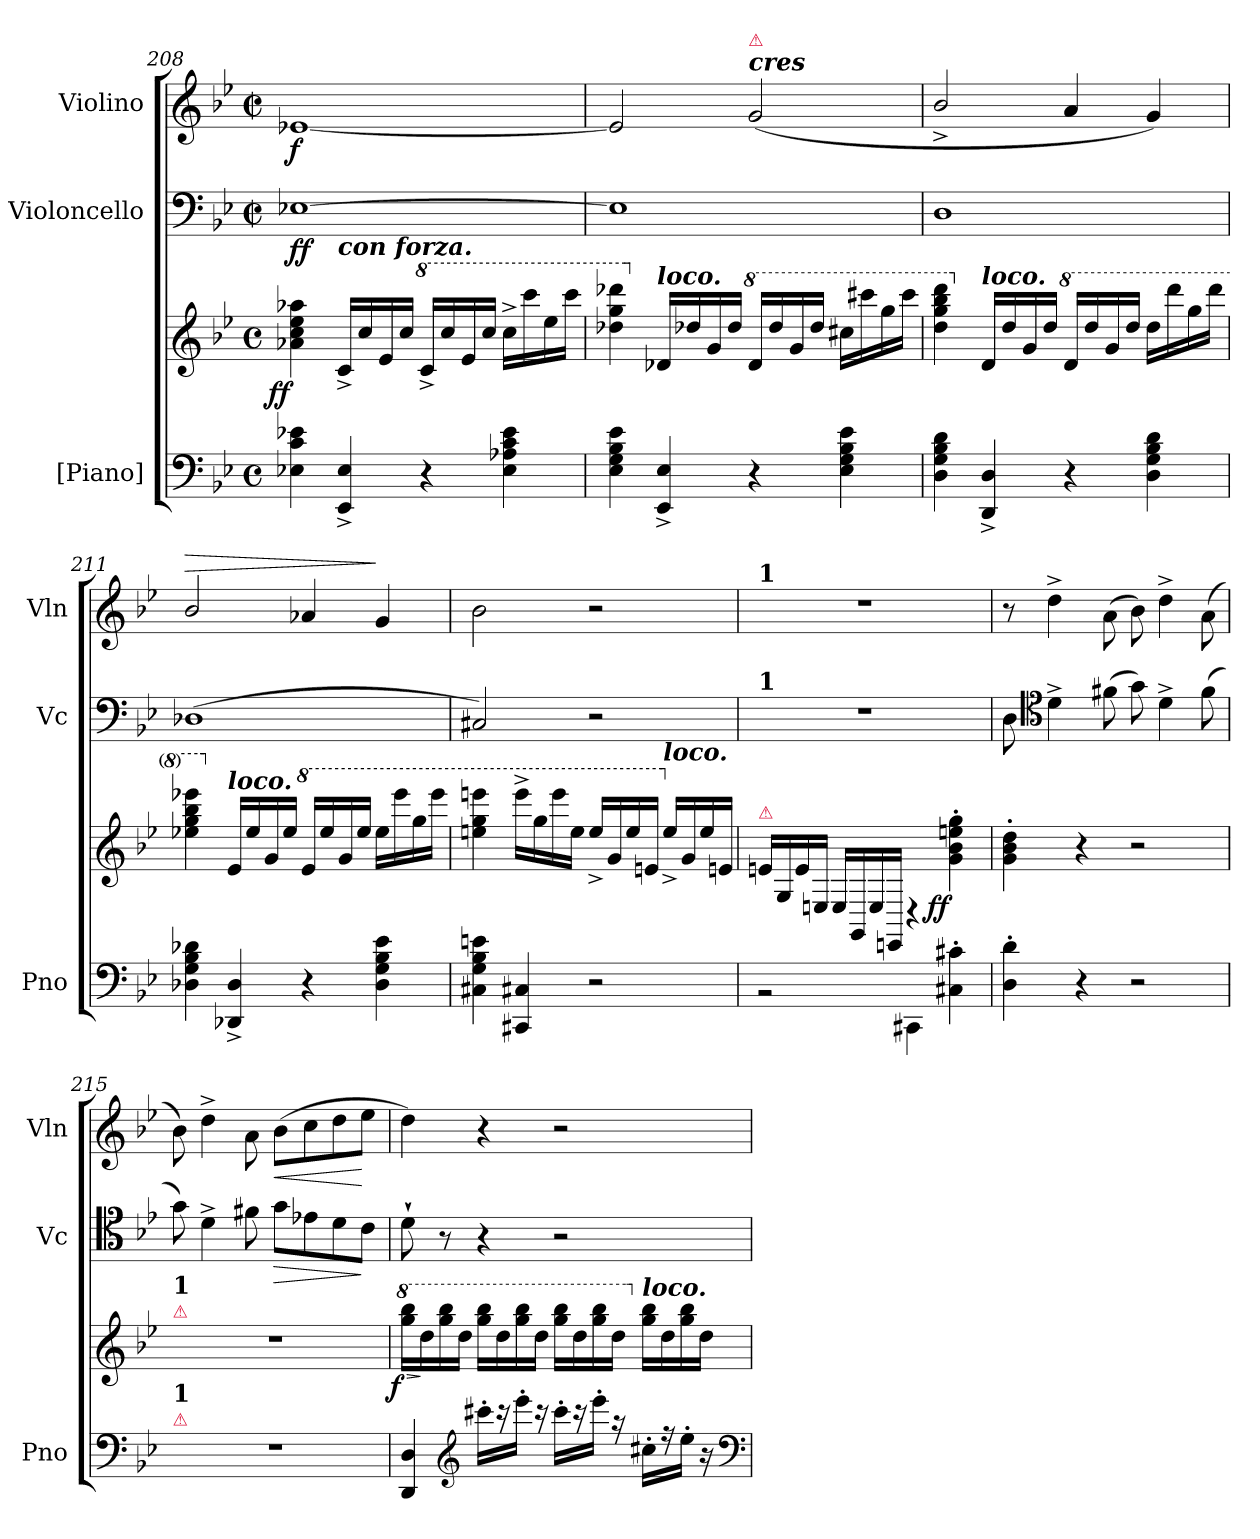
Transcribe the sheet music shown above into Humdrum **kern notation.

**kern	**kern	**dynam	**kern	**dynam	**kern	**dynam
*part3	*part3	*part3	*part2	*part2	*part1	*part1
*staff4	*staff3	*staff3/4	*staff2	*staff2	*staff1	*staff1
*I"[Piano]	*	*	*I"Violoncello	*	*I"Violino	*
*I'Pno	*	*	*I'Vc	*	*I'Vln	*
*clefF4	*clefG2	*	*clefF4	*	*clefG2	*
*k[b-e-]	*k[b-e-]	*	*k[b-e-]	*	*k[b-e-]	*
*g:	*g:	*	*g:	*	*g:	*
*M4/4	*M4/4	*	*M2/2	*	*M2/2	*
*met(c)	*met(c)	*	*met(c|)	*	*met(c|)	*
=208	=208	=208	=208	=208	=208	=208
!	!	!LO:DY:b:rj	!	!	!	!
4E-X 4c 4e-X	4a-X 4cc 4ee- 4aa-X	ff	[1E-X	ff	[1e-X	f
!	!LO:TX:a:Bi:t=con forza.	!	!	!	!	!
4EE-^> 4E-^>	16c^>LL	.	.	.	.	.
.	16cc	.	.	.	.	.
.	16e-	.	.	.	.	.
.	16ccJJ	.	.	.	.	.
*	*8va	*	*	*	*	*
4r	16cc^>LL	.	.	.	.	.
.	16ccc	.	.	.	.	.
.	16ee-	.	.	.	.	.
.	16cccJJ	.	.	.	.	.
4E- 4A-X 4c 4e-	16ccc^<LL	.	.	.	.	.
.	16cccc	.	.	.	.	.
.	16eee-	.	.	.	.	.
.	16ccccJJ	.	.	.	.	.
=209	=209	=209	=209	=209	=209	=209
4E- 4G 4B- 4e-	4ddd-X\ 4ggg\ 4dddd-X\	.	1E-]	.	2e-]	.
*	*X8va	*	*	*	*	*
!	!LO:TX:a:Bi:t=loco.	!	!	!	!	!
4EE-^> 4E-^>	16d-XLL	.	.	.	.	.
.	16dd-X	.	.	.	.	.
.	16g	.	.	.	.	.
.	16dd-JJ	.	.	.	.	.
*	*8va	*	*	*	*	*
!	!	!	!	!	!LO:TX:a:Bi:t=cres	!
!	!	!	!	!	!LO:TX:a:color=crimson:t=⚠	!
4r	16dd-LL	.	.	.	(<2g	.
.	16ddd-	.	.	.	.	.
.	16gg	.	.	.	.	.
.	16ddd-JJ	.	.	.	.	.
4E- 4G 4B- 4e-	16ccc#XLL	.	.	.	.	.
.	16cccc#X	.	.	.	.	.
.	16ggg	.	.	.	.	.
.	16cccc#JJ	.	.	.	.	.
=210	=210	=210	=210	=210	=210	=210
4D 4G 4B- 4d	4ddd 4ggg 4bbb- 4dddd	.	1D	.	2b-^</	.
*	*X8va	*	*	*	*	*
!	!LO:TX:a:Bi:t=loco.	!	!	!	!	!
4DD^> 4D^>	16dLL	.	.	.	.	.
.	16dd	.	.	.	.	.
.	16g	.	.	.	.	.
.	16ddJJ	.	.	.	.	.
*	*8va	*	*	*	*	*
4r	16ddLL	.	.	.	4a	.
.	16ddd	.	.	.	.	.
.	16gg	.	.	.	.	.
.	16dddJJ	.	.	.	.	.
4D 4G 4B- 4d	16dddLL	.	.	.	4g)	.
.	16dddd	.	.	.	.	.
.	16ggg	.	.	.	.	.
.	16ddddJJ	.	.	.	.	.
=211	=211	=211	=211	=211	=211	=211
!	!	!	!	!	!	!LO:HP:a
4D-X 4G 4B- 4d-X	4eee-X 4ggg 4bbb- 4eeee-X	.	(<1D-X	.	2b-/	>
*	*X8va	*	*	*	*	*
!	!LO:TX:a:Bi:t=loco.	!	!	!	!	!
4DD-X^> 4D-^>	16e-/LL	.	.	.	.	.
.	16ee-	.	.	.	.	.
.	16g	.	.	.	.	.
.	16ee-JJ	.	.	.	.	.
*	*8va	*	*	*	*	*
4r	16ee-/LL	.	.	.	4a-X	.
.	16eee-	.	.	.	.	.
.	16gg	.	.	.	.	.
.	16eee-JJ	.	.	.	.	.
4D- 4G 4B- 4e-	16eee-LL	.	.	.	4g	]
.	16eeee-	.	.	.	.	.
.	16ggg	.	.	.	.	.
.	16eeee-JJ	.	.	.	.	.
=212	=212	=212	=212	=212	=212	=212
4C#X 4G 4B- 4en	4eeen 4ggg 4eeeen	.	2C#X)	.	2b-\	.
4CC#X 4C#X	16eeee^<LL	.	.	.	.	.
.	16ggg	.	.	.	.	.
.	16eeee	.	.	.	.	.
.	16eeeJJ	.	.	.	.	.
2r	16eee^<LL	.	2r	.	2r	.
.	16gg	.	.	.	.	.
.	16eee	.	.	.	.	.
.	16eenJJ	.	.	.	.	.
*	*X8va	*	*	*	*	*
!	!LO:TX:a:Bi:t=loco.	!	!	!	!	!
.	16ee^<LL	.	.	.	.	.
.	16g	.	.	.	.	.
.	16ee	.	.	.	.	.
.	16enJJ	.	.	.	.	.
=213	=213	=213	=213	=213	=213	=213
!	!	!	!	!	!LO:TX:a:B:t=1	!
!	!	!	!LO:TX:a:B:t=1	!	!	!
!	!LO:TX:a:color=crimson:t=⚠	!	!	!	!	!
2rBB	16en\LL	.	1r	.	1rdd	.
.	16G/	.	.	.	.	.
.	16e\	.	.	.	.	.
.	16En/JJ	.	.	.	.	.
.	16E/LL	.	.	.	.	.
.	16GG/	.	.	.	.	.
.	16E/	.	.	.	.	.
.	16EEn/JJ	.	.	.	.	.
4CC#X\	4rD	.	.	.	.	.
!	!	!LO:DY:b:rj	!	!	!	!
4C#X' 4c#X'	4g' 4b-' 4een' 4gg'	ff	.	.	.	.
=214	=214	=214	=214	=214	=214	=214
4D' 4d'	4g' 4b-' 4dd'	.	8D	.	8r	.
*	*	*	*clefC4	*	*	*
.	.	.	4d^<	.	4dd^>	.
4r	4r	.	.	.	.	.
.	.	.	(>8f#X	.	(>8a\	.
2r	2r	.	8g)	.	8b-)	.
.	.	.	4d^<	.	4dd^>	.
.	.	.	(>8f#	.	(>8a\	.
=215	=215	=215	=215	=215	=215	=215
!	!LO:TX:a:color=crimson:t=⚠	!	!	!	!	!
!	!LO:TX:a:B:t=1	!	!	!	!	!
!LO:TX:a:color=crimson:t=⚠	!	!	!	!	!	!
!LO:TX:a:B:t=1	!	!	!	!	!	!
1rF	1rdd	.	8g)	.	8b-)	.
.	.	.	4d^<	.	4dd^>	.
.	.	.	8f#X	.	8a\	.
!	!	!	!	!LO:HP:b	!	!LO:HP:b
.	.	.	8gL	>	(>8b-L	<
.	.	.	8e-X	.	8cc	.
.	.	.	8d	.	8dd	.
.	.	.	8cJ	]	8ee-J	[
=216	=216	=216	=216	=216	=216	=216
*	*8va	*	*	*	*	*
!	!	!LO:HP:b	!	!	!	!
!	!	!LO:DY:n=1:b:rj	!	!	!	!
4DD 4D	16ggg 16bbb-LL	> f	8d`>	.	4dd)	.
.	16ddd	]	.	.	.	.
.	16ggg 16bbb-	.	8r	.	.	.
.	16dddJJ	.	.	.	.	.
*clefG2	*	*	*	*	*	*
16ccc#X'LL	16ggg 16bbb-LL	.	4r	.	4r	.
16rccc	16ddd	.	.	.	.	.
16eee-'JJ	16ggg 16bbb-	.	.	.	.	.
16rccc	16dddJJ	.	.	.	.	.
16ccc#'LL	16ggg 16bbb-LL	.	2r	.	2r	.
16rccc	16ddd	.	.	.	.	.
16eee-'JJ	16ggg 16bbb-	.	.	.	.	.
16raa	16dddJJ	.	.	.	.	.
*	*X8va	*	*	*	*	*
!	!LO:TX:a:Bi:t=loco.	!	!	!	!	!
16cc#X'LL	16gg 16bb-LL	.	.	.	.	.
16r	16dd	.	.	.	.	.
16ee-'JJ	16gg 16bb-	.	.	.	.	.
16r	16ddJJ	.	.	.	.	.
*clefF4	*	*	*	*	*	*
=	=	=	=	=	=	=
*-	*-	*-	*-	*-	*-	*-
